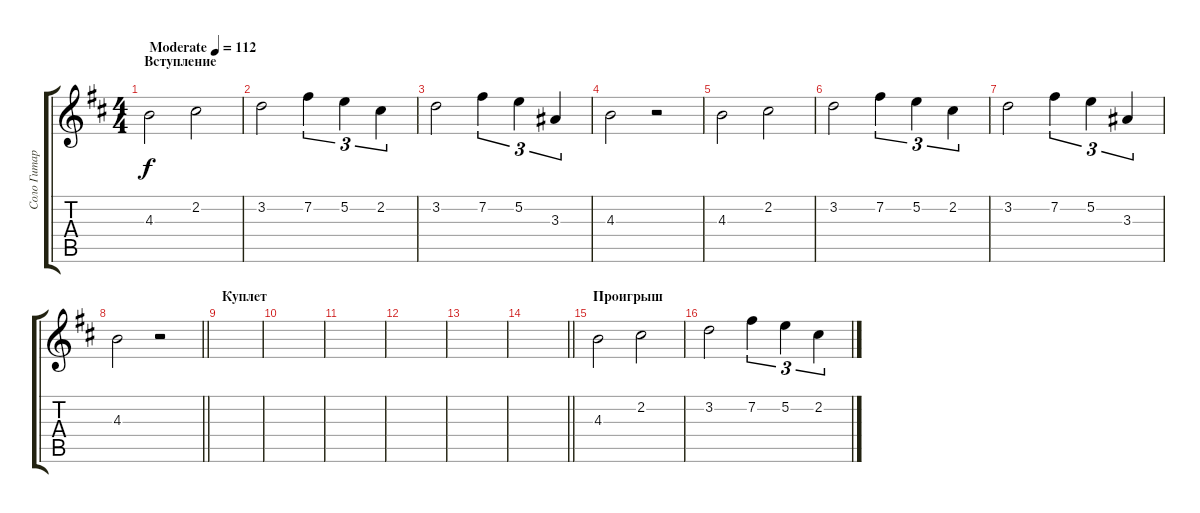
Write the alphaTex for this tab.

\track ("Соло Гитара" "Соло Гитар") {instrument electricguitarjazz}
\staff {score tabs}
\tuning (E4 B3 G3 D3 A2 E2) {hide}
\ts (4 4)
\section ("" "Вступление")
\tempo (112 "Moderate")
\clef g2
\ks bminor
4.3.2{dy f instrument electricguitarjazz} 2.2.2 |
3.2.2 7.2.4{tu (3 2)} 5.2.4{tu (3 2)} 2.2.4{tu (3 2)} |
3.2.2 7.2.4{tu (3 2)} 5.2.4{tu (3 2)} 3.3.4{tu (3 2)} |
4.3.2 r.2 |
4.3.2 2.2.2 |
3.2.2 7.2.4{tu (3 2)} 5.2.4{tu (3 2)} 2.2.4{tu (3 2)} |
3.2.2 7.2.4{tu (3 2)} 5.2.4{tu (3 2)} 3.3.4{tu (3 2)} |
\barLineRight lightlight
4.3.2 r.2 |
\section ("" "Куплет")
|
|
|
|
|
\barLineRight lightlight
|
\section ("" "Проигрыш")
4.3.2 2.2.2 |
3.2.2 7.2.4{tu (3 2)} 5.2.4{tu (3 2)} 2.2.4{tu (3 2)}
